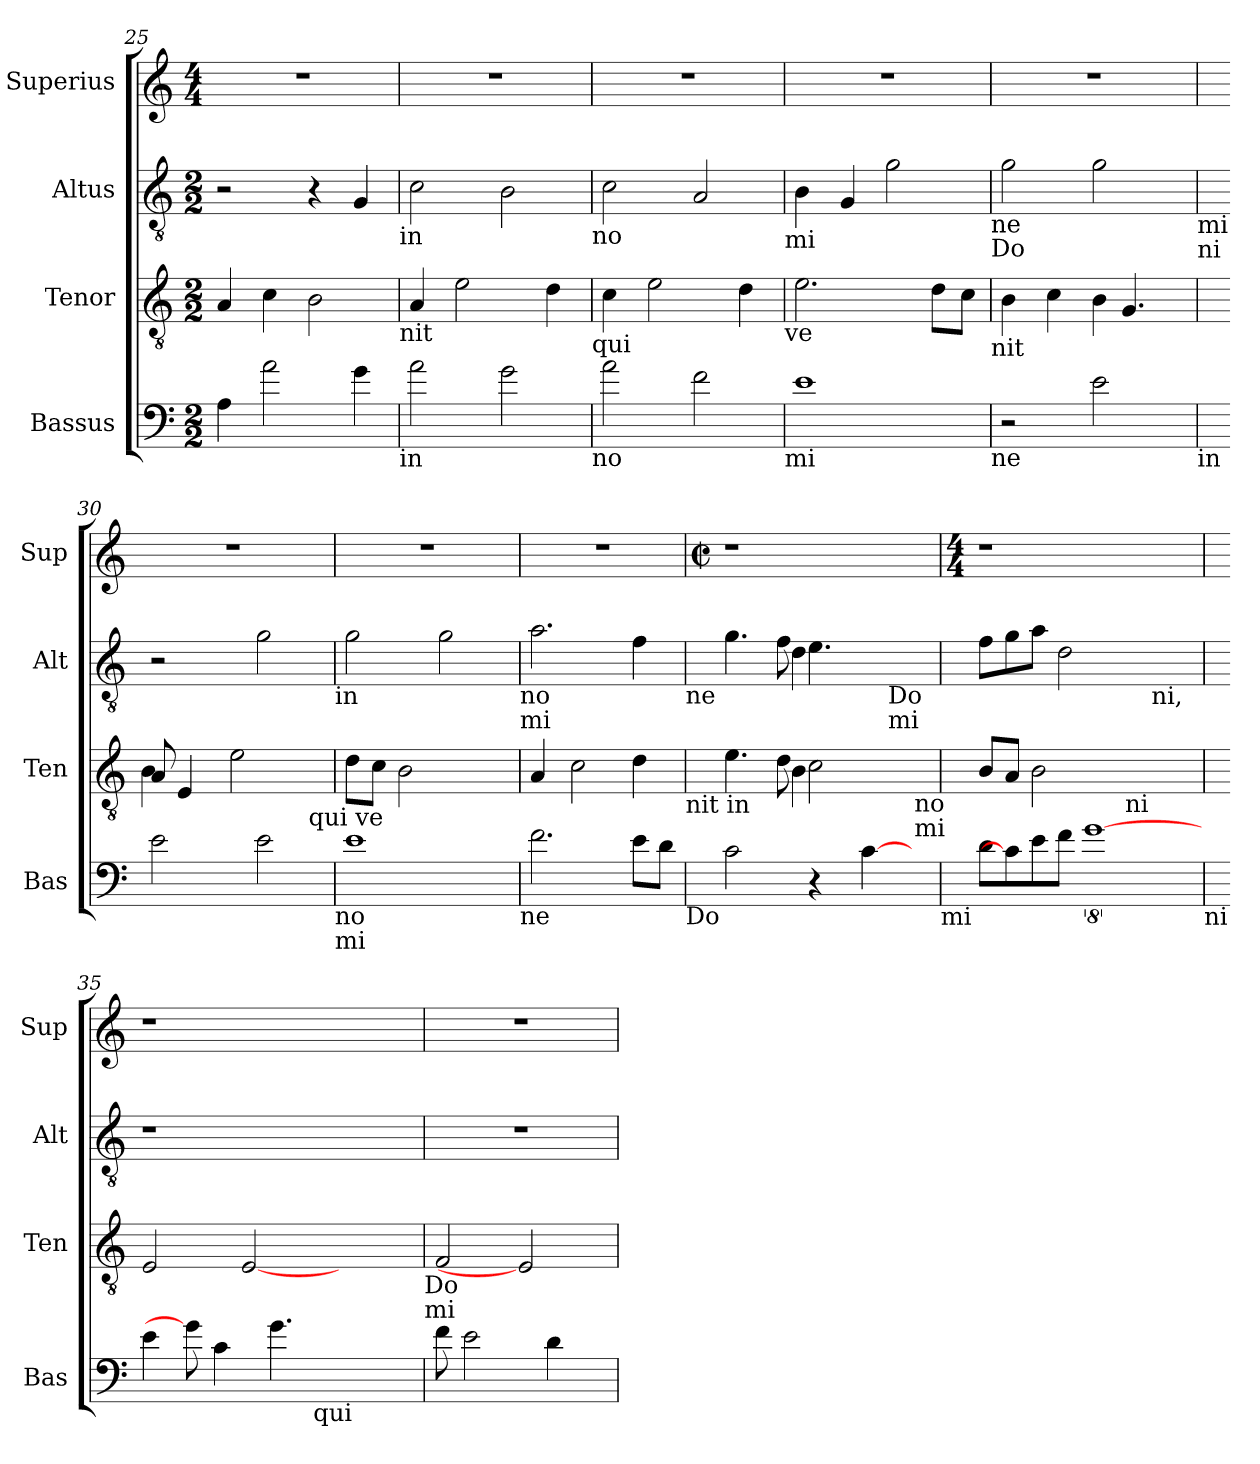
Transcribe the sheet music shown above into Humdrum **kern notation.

**kern	**kern	**kern	**kern
*part4	*part3	*part2	*part1
*staff4	*staff3	*staff2	*staff1
*I"Bassus	*I"Tenor	*I"Altus	*I"Superius
*I'Bas	*I'Ten	*I'Alt	*I'Sup
!!LO:LB:g=z
*clefF4	*clefGv2	*clefGv2	*clefG2
*ITrd7c12	*	*	*
*k[]	*k[]	*k[]	*k[]
*C:	*C:	*C:	*C:
*M2/2	*M2/2	*M2/2	*M4/4
=25	=25	=25	=25
4AA\	4A/	2r	1r
2A\	4c\	.	.
.	2B\	4r	.
4G\	.	4G/	.
!	!	!LO:TX:b:t=in	!
!	!LO:TX:b:t=nit	!	!
!LO:TX:b:t=in	!	!	!
=26	=26	=26	=26
2A\	4A/	2c\	1r
.	2e\	.	.
2G\	.	2B\	.
.	4d\	.	.
!	!	!LO:TX:b:t=no	!
!	!LO:TX:b:t=qui	!	!
!LO:TX:b:t=no	!	!	!
=27	=27	=27	=27
2A\	4c\	2c\	1r
.	2e\	.	.
2F\	.	2A/	.
.	4d\	.	.
!	!	!LO:TX:b:t=mi	!
!	!LO:TX:b:t=ve	!	!
!LO:TX:b:t=mi	!	!	!
=28	=28	=28	=28
1E	2.e\	4B\	1r
.	.	4G/	.
.	.	2g\	.
.	8d\L	.	.
.	8c\J	.	.
!	!	!LO:TX:b:t=ne	!
!	!	!LO:TX:b:t=Do	!
!	!LO:TX:b:t=nit	!	!
!LO:TX:b:t=ne	!	!	!
=29	=29	=29	=29
*	*^	*	*
2r	4B\	2ryy	2g\	1r
.	4c\	.	.	.
2E\	4B\	8ryy	2g\	.
.	.	4.G/	.	.
.	4ryy	.	.	.
*	*v	*v	*	*
!	!	!LO:TX:b:t=mi	!
!	!	!LO:TX:b:t=ni	!
!LO:TX:b:t=in	!	!	!
=30	=30	=30	=30
*	*^	*	*
*	*	*^	*	*
2E\	8A/	4B\	4.ryy	2r	1r
.	4E/	.	.	.	.
.	.	8ryy	.	.	.
.	2ryy	2ryy	2e\	.	.
2E\	.	.	.	2g\	.
!	!LO:TX:b:t=qui ve	!	!	!	!
.	8ryy	8ryy	8ryy	.	.
!	!	!	!	!LO:TX:b:t=in	!
!LO:TX:b:t=no	!	!	!	!	!
!LO:TX:b:t=mi	!	!	!	!	!
*	*v	*v	*v	*	*
=31	=31	=31	=31
1E	8d\L	2g\	1r
.	8c\J	.	.
.	2B\	.	.
.	.	2g\	.
.	4ryy	.	.
!	!	!LO:TX:b:t=no	!
!	!	!LO:TX:b:t=mi	!
!LO:TX:b:t=ne	!	!	!
!!LO:LB:g=z
=32	=32	=32	=32
2.F\	4A/	2.a\	1r
.	2c\	.	.
8E\L	4d\	4f\	.
8D\J	.	.	.
!	!	!LO:TX:b:t=ne	!
!	!LO:TX:b:t=nit in	!	!
!LO:TX:b:t=Do	!	!	!
=33	=33	=33	=33
*	*	*	*M2/2
*	*	*	*met(c|)
*	*^	*^	*
2C\	4.e\	4.ryy	4.g\	4.ryy	1r
.	8d\	4B\	8f\	4d\	.
4r	2c\	.	4.e\	.	.
.	.	8ryy	.	4ryy	.
[4C\	.	4.ryy	.	.	.
!	!	!	!LO:TX:b:t=Do	!	!
!	!	!	!LO:TX:b:t=mi	!	!
.	.	.	4ryy	4ryy	.
!	!LO:TX:b:t=no	!	!	!	!
!	!LO:TX:b:t=mi	!	!	!	!
8ryy	8ryy	.	.	.	8ryy
*	*v	*v	*	*	*
*	*	*v	*v	*
!LO:TX:b:t=mi	!	!	!
=34	=34	=34	=34
*	*	*	*M4/4
8D\L	8B/L	8f\L	1r
8C\]	8A/J	8g\	.
8E\	2B\	8a\J	.
8F\J	.	2d\	.
[8%5G\	.	.	.
!	!LO:TX:b:t=ni	!	!
.	4.ryy	.	.
!	!	!LO:TX:b:t=ni,	!
.	.	4ryy	.
.	.	.	8ryy
!LO:TX:b:t=ni	!	!	!
=35	=35	=35	=35
*^	*	*	*
4E\	2..ryy	2E/	1r	1r
8G\]	.	.	.	.
4C\	.	.	.	.
.	.	[2E	.	.
4.G\	.	.	.	.
!	!LO:TX:b:t=qui	!	!	!
.	2ryy	.	.	.
2ryy	.	2ryy	2ryy	2ryy
.	8ryy	.	.	.
!	!	!LO:TX:b:t=Do	!	!
!	!	!LO:TX:b:t=mi	!	!
*v	*v	*	*	*
=36	=36	=36	=36
8F\	2F/	1r	1r
2E\	.	.	.
.	2E]	.	.
4D\	.	.	.
8ryy	.	.	.
=	=	=	=
*-	*-	*-	*-
